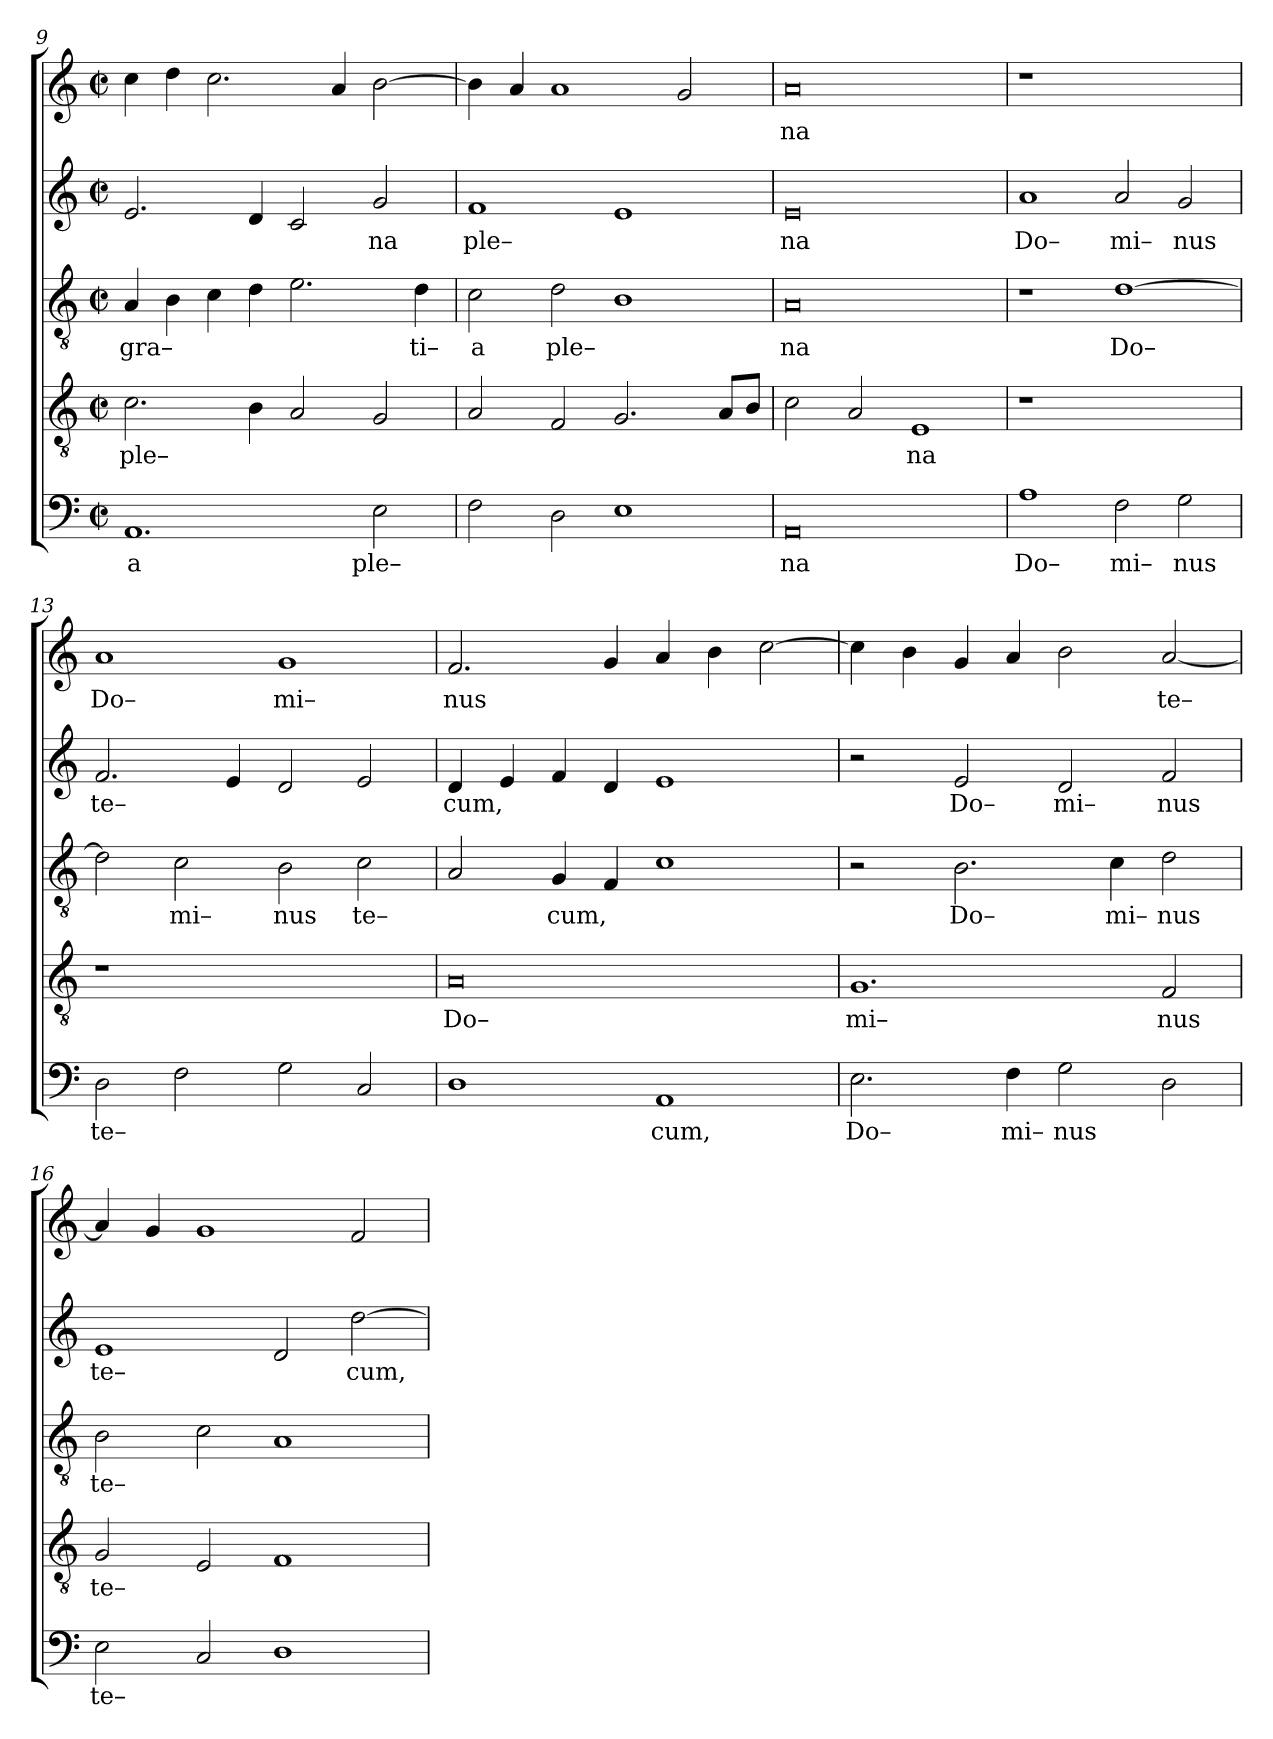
**kern	**text	**kern	**text	**kern	**text	**kern	**text	**kern	**text
*part5	*part5	*part4	*part4	*part3	*part3	*part2	*part2	*part1	*part1
*staff5	*staff5	*staff4	*staff4	*staff3	*staff3	*staff2	*staff2	*staff1	*staff1
*clefF4	*	*clefGv2	*	*clefGv2	*	*clefG2	*	*clefG2	*
*k[]	*	*k[]	*	*k[]	*	*k[]	*	*k[]	*
*a:	*	*a:	*	*a:	*	*a:	*	*a:	*
*M2/2	*	*M2/2	*	*M2/2	*	*M2/2	*	*M2/2	*
*met(c|)	*	*met(c|)	*	*met(c|)	*	*met(c|)	*	*met(c|)	*
=9	=9	=9	=9	=9	=9	=9	=9	=9	=9
!	!LO:LY:b	!	!LO:LY:b	!	!LO:LY:b	!	!	!	!
1.AA	a	2.c\	ple–	4A/	gra–	2.e/	.	4cc\	.
.	.	.	.	4B\	.	.	.	4dd\	.
.	.	.	.	4c\	.	.	.	2.cc\	.
.	.	4B\	.	4d\	.	4d/	.	.	.
.	.	2A/	.	2.e\	.	2c/	.	.	.
.	.	.	.	.	.	.	.	4a/	.
!	!LO:LY:b	!	!	!	!	!	!LO:LY:b	!	!
2E\	ple–	2G/	.	.	.	2g/	na	[2b\	.
!	!	!	!	!	!LO:LY:b	!	!	!	!
.	.	.	.	4d\	ti–	.	.	.	.
=10	=10	=10	=10	=10	=10	=10	=10	=10	=10
!	!	!	!	!	!LO:LY:b	!	!LO:LY:b	!	!
2F\	.	2A/	.	2c\	a	1f	ple–	4b\]	.
.	.	.	.	.	.	.	.	4a/	.
!	!	!	!	!	!LO:LY:b	!	!	!	!
2D\	.	2F/	.	2d\	ple–	.	.	1a	.
1E	.	2.G/	.	1B	.	1e	.	.	.
.	.	.	.	.	.	.	.	2g/	.
.	.	8A/L	.	.	.	.	.	.	.
.	.	8B/J	.	.	.	.	.	.	.
!!LO:LB:g=z
=11	=11	=11	=11	=11	=11	=11	=11	=11	=11
!	!LO:LY:b	!	!	!	!LO:LY:b	!	!LO:LY:b	!	!LO:LY:b
0AA	na	2c\	.	0A	na	0e	na	0a	na
.	.	2A/	.	.	.	.	.	.	.
!	!	!	!LO:LY:b	!	!	!	!	!	!
.	.	1E	na	.	.	.	.	.	.
=12	=12	=12	=12	=12	=12	=12	=12	=12	=12
!	!LO:LY:b	!	!	!	!	!	!LO:LY:b	!	!
1A	Do–	1r	.	1r	.	1a	Do–	1r	.
!	!LO:LY:b	!	!	!	!LO:LY:b	!	!LO:LY:b	!	!
2F\	mi–	1ryy	.	[1d	Do–	2a/	mi–	1ryy	.
!	!LO:LY:b	!	!	!	!	!	!LO:LY:b	!	!
2G\	nus	.	.	.	.	2g/	nus	.	.
=13	=13	=13	=13	=13	=13	=13	=13	=13	=13
!	!LO:LY:b	!	!	!	!	!	!LO:LY:b	!	!LO:LY:b
2D\	te–	1r	.	2d\]	.	2.f/	te–	1a	Do–
!	!	!	!	!	!LO:LY:b	!	!	!	!
2F\	.	.	.	2c\	mi–	.	.	.	.
.	.	.	.	.	.	4e/	.	.	.
!	!	!	!	!	!LO:LY:b	!	!	!	!LO:LY:b
2G\	.	1ryy	.	2B\	nus	2d/	.	1g	mi–
!	!	!	!	!	!LO:LY:b	!	!	!	!
2C/	.	.	.	2c\	te–	2e/	.	.	.
=14	=14	=14	=14	=14	=14	=14	=14	=14	=14
!	!	!	!LO:LY:b	!	!	!	!LO:LY:b	!	!LO:LY:b
1D	.	0A	Do–	2A/	.	4d/	cum,	2.f/	nus
.	.	.	.	.	.	4e/	.	.	.
!	!	!	!	!	!LO:LY:b	!	!	!	!
.	.	.	.	4G/	cum,	4f/	.	.	.
.	.	.	.	4F/	.	4d/	.	4g/	.
!	!LO:LY:b	!	!	!	!	!	!	!	!
1AA	cum,	.	.	1c	.	1e	.	4a/	.
.	.	.	.	.	.	.	.	4b\	.
.	.	.	.	.	.	.	.	[2cc\	.
=15	=15	=15	=15	=15	=15	=15	=15	=15	=15
!	!LO:LY:b	!	!LO:LY:b	!	!	!	!	!	!
2.E\	Do–	1.G	mi–	2r	.	2r	.	4cc\]	.
.	.	.	.	.	.	.	.	4b\	.
!	!	!	!	!	!LO:LY:b	!	!LO:LY:b	!	!
.	.	.	.	2.B\	Do–	2e/	Do–	4g/	.
!	!LO:LY:b	!	!	!	!	!	!	!	!
4F\	mi–	.	.	.	.	.	.	4a/	.
!	!LO:LY:b	!	!	!	!	!	!LO:LY:b	!	!
2G\	nus	.	.	.	.	2d/	mi–	2b\	.
!	!	!	!	!	!LO:LY:b	!	!	!	!
.	.	.	.	4c\	mi–	.	.	.	.
!	!	!	!LO:LY:b	!	!LO:LY:b	!	!LO:LY:b	!	!LO:LY:b
2D\	.	2F/	nus	2d\	nus	2f/	nus	[2a/	te–
!!LO:LB:g=z
=16	=16	=16	=16	=16	=16	=16	=16	=16	=16
!	!LO:LY:b	!	!LO:LY:b	!	!LO:LY:b	!	!LO:LY:b	!	!
2E\	te–	2G/	te–	2B\	te–	1e	te–	4a/]	.
.	.	.	.	.	.	.	.	4g/	.
2C/	.	2E/	.	2c\	.	.	.	1g	.
1D	.	1F	.	1A	.	2d/	.	.	.
!	!	!	!	!	!	!	!LO:LY:b	!	!
.	.	.	.	.	.	[2dd\	cum,	2f/	.
=	=	=	=	=	=	=	=	=	=
*-	*-	*-	*-	*-	*-	*-	*-	*-	*-
